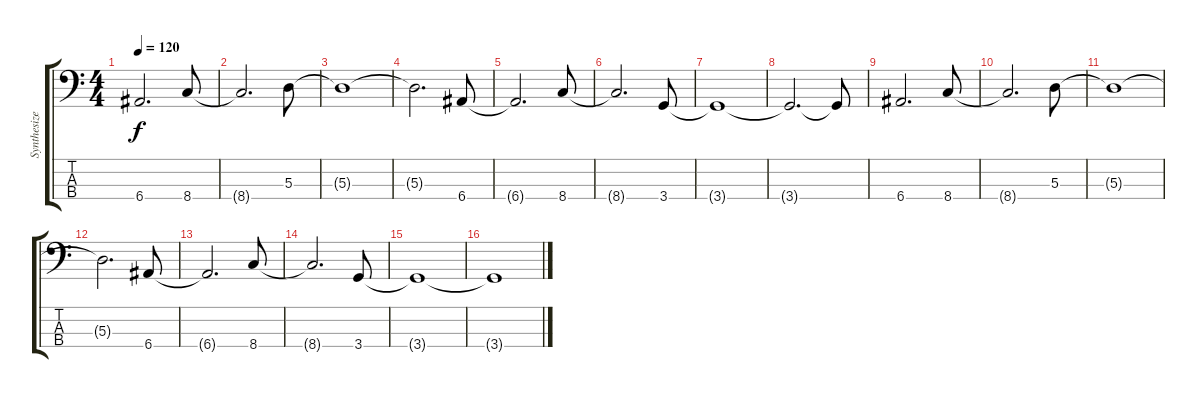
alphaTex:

\track ("Synthesizer Bass" "Synthesize") {instrument synthbass1}
\staff {score tabs}
\tuning (G2 D2 A1 E1) {hide}
\ts (4 4)
\tempo 120
\clef f4
\ks c
6.4{t}.2{d dy f} 8.4.8 |
8.4{t}.2{d} 5.3.8 |
5.3{t}.1 |
5.3{t}.2{d} 6.4.8 |
6.4{t}.2{d} 8.4.8 |
8.4{t}.2{d} 3.4.8 |
3.4{t}.1 |
3.4{t}.2{d} 3.4{t}.8 |
6.4.2{d} 8.4.8 |
8.4{t}.2{d} 5.3.8 |
5.3{t}.1 |
5.3{t}.2{d} 6.4.8 |
6.4{t}.2{d} 8.4.8 |
8.4{t}.2{d} 3.4.8 |
3.4{t}.1 |
3.4{t}.1
